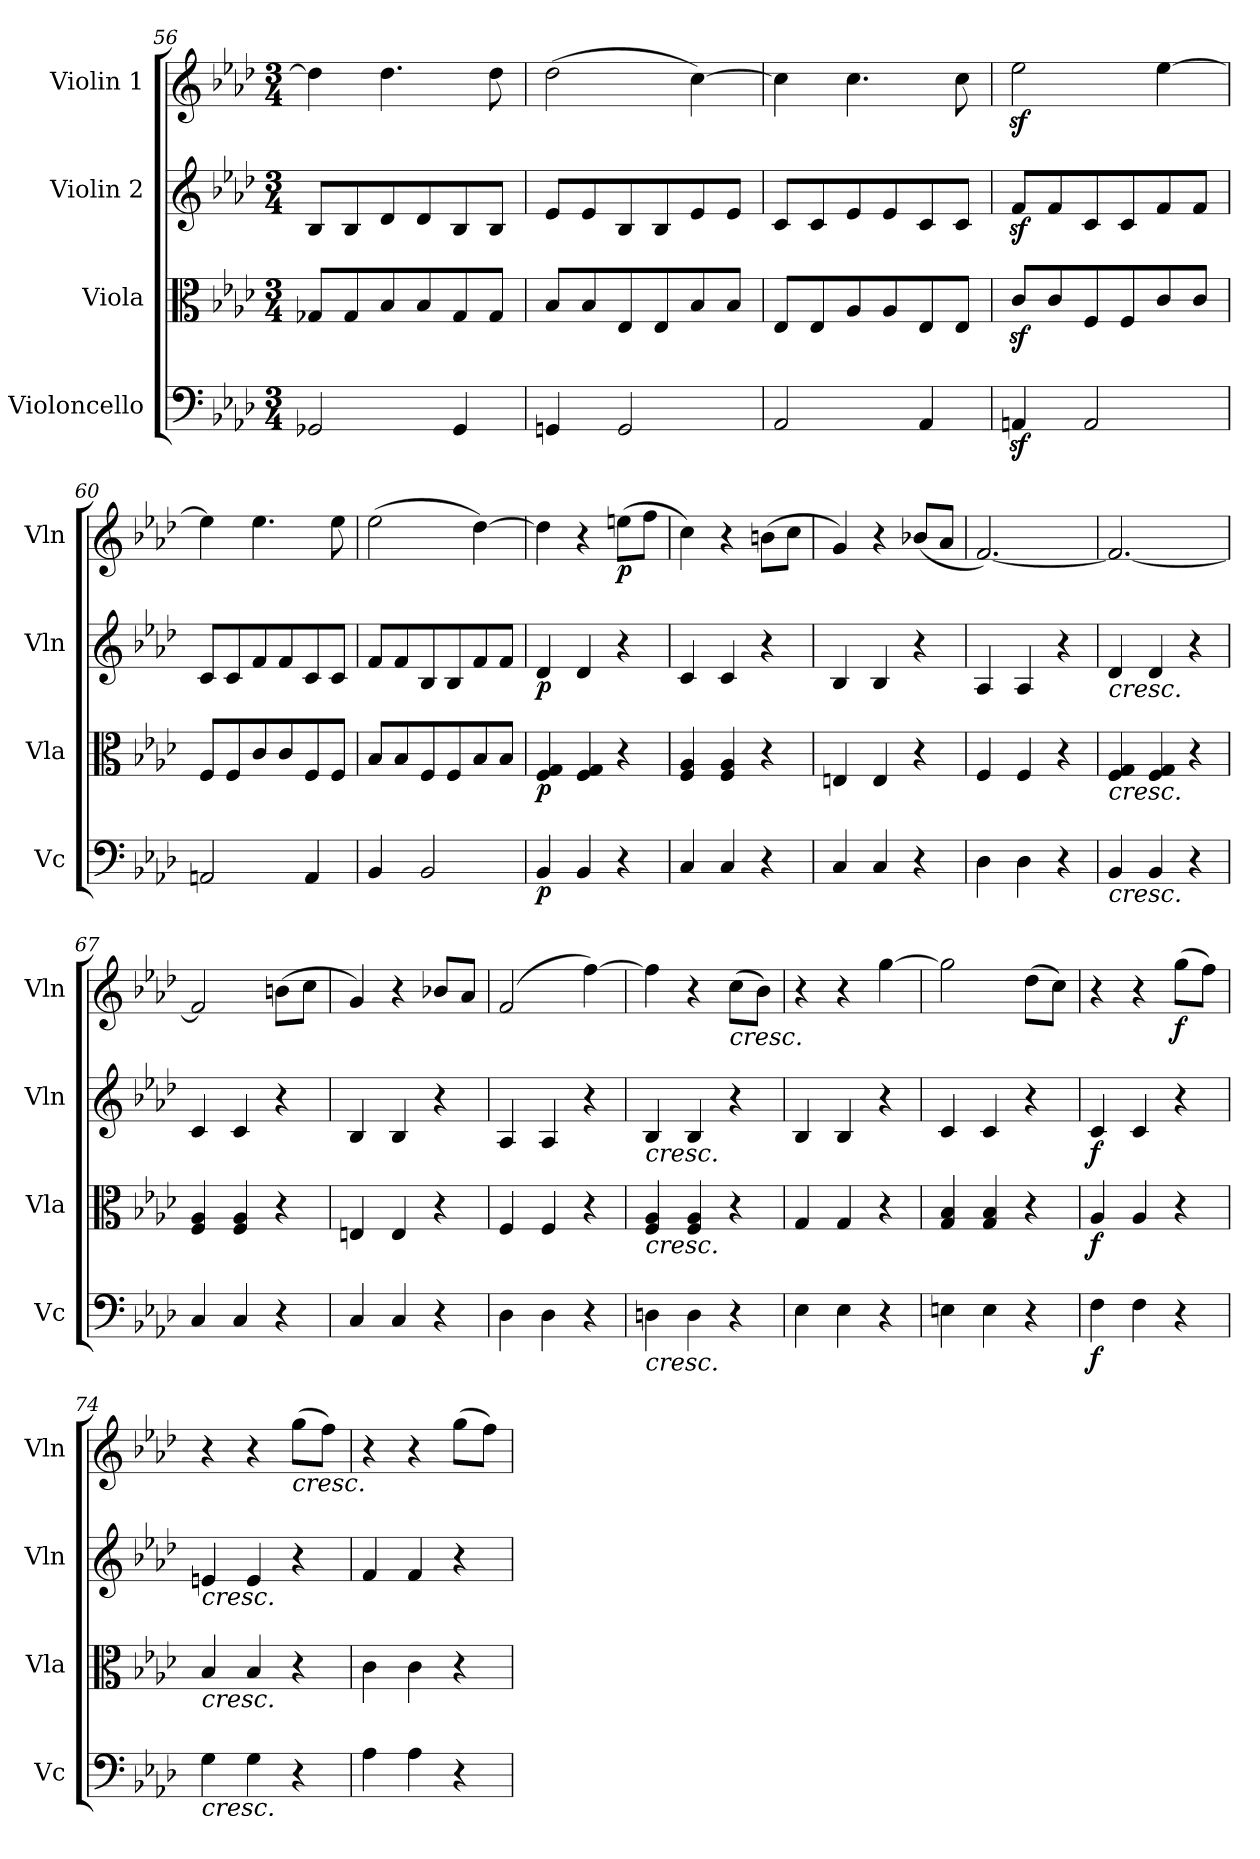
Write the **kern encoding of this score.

**kern	**dynam	**kern	**dynam	**kern	**dynam	**kern	**dynam
*part4	*part4	*part3	*part3	*part2	*part2	*part1	*part1
*staff4	*staff4	*staff3	*staff3	*staff2	*staff2	*staff1	*staff1
*I"Violoncello	*	*I"Viola	*	*I"Violin 2	*	*I"Violin 1	*
*I'Vc	*	*I'Vla	*	*I'Vln	*	*I'Vln	*
*clefF4	*	*clefC3	*	*clefG2	*	*clefG2	*
*k[b-e-a-d-]	*	*k[b-e-a-d-]	*	*k[b-e-a-d-]	*	*k[b-e-a-d-]	*
*M3/4	*	*M3/4	*	*M3/4	*	*M3/4	*
=56	=56	=56	=56	=56	=56	=56	=56
2GG-X/	.	8G-X/L	.	8B-/L	.	4dd-\]	.
.	.	8G-/	.	8B-/	.	.	.
.	.	8B-/	.	8d-/	.	4.dd-\	.
.	.	8B-/	.	8d-/	.	.	.
4GG-/	.	8G-/	.	8B-/	.	.	.
.	.	8G-/J	.	8B-/J	.	8dd-\	.
=57	=57	=57	=57	=57	=57	=57	=57
4GGn/	.	8B-/L	.	8e-/L	.	(2dd-\	.
.	.	8B-/	.	8e-/	.	.	.
2GG/	.	8E-/	.	8B-/	.	.	.
.	.	8E-/	.	8B-/	.	.	.
.	.	8B-/	.	8e-/	.	[4cc\)	.
.	.	8B-/J	.	8e-/J	.	.	.
=58	=58	=58	=58	=58	=58	=58	=58
2AA-/	.	8E-/L	.	8c/L	.	4cc\]	.
.	.	8E-/	.	8c/	.	.	.
.	.	8A-/	.	8e-/	.	4.cc\	.
.	.	8A-/	.	8e-/	.	.	.
4AA-/	.	8E-/	.	8c/	.	.	.
.	.	8E-/J	.	8c/J	.	8cc\	.
=59	=59	=59	=59	=59	=59	=59	=59
4AAnz</	.	8cz</L	.	8fz</L	.	2ee-z<\	.
.	.	8c/	.	8f/	.	.	.
2AA/	.	8F/	.	8c/	.	.	.
.	.	8F/	.	8c/	.	.	.
.	.	8c/	.	8f/	.	[4ee-\	.
.	.	8c/J	.	8f/J	.	.	.
=60	=60	=60	=60	=60	=60	=60	=60
2AAn/	.	8F/L	.	8c/L	.	4ee-\]	.
.	.	8F/	.	8c/	.	.	.
.	.	8c/	.	8f/	.	4.ee-\	.
.	.	8c/	.	8f/	.	.	.
4AA/	.	8F/	.	8c/	.	.	.
.	.	8F/J	.	8c/J	.	8ee-\	.
=61	=61	=61	=61	=61	=61	=61	=61
4BB-/	.	8B-/L	.	8f/L	.	(2ee-\	.
.	.	8B-/	.	8f/	.	.	.
2BB-/	.	8F/	.	8B-/	.	.	.
.	.	8F/	.	8B-/	.	.	.
.	.	8B-/	.	8f/	.	[4dd-\)	.
.	.	8B-/J	.	8f/J	.	.	.
!!LO:LB:g=z
=62	=62	=62	=62	=62	=62	=62	=62
!	!LO:DY:b	!	!LO:DY:b	!	!LO:DY:b	!	!
4BB-/	p	4F/ 4G/	p	4d-/	p	4dd-\]	.
4BB-/	.	4F/ 4G/	.	4d-/	.	4r	.
!	!	!	!	!	!	!	!LO:DY:b
4r	.	4r	.	4r	.	(8een\L	p
.	.	.	.	.	.	8ff\J	.
=63	=63	=63	=63	=63	=63	=63	=63
4C/	.	4F/ 4A-/	.	4c/	.	4cc\)	.
4C/	.	4F/ 4A-/	.	4c/	.	4r	.
4r	.	4r	.	4r	.	(8bn\L	.
.	.	.	.	.	.	8cc\J	.
=64	=64	=64	=64	=64	=64	=64	=64
4C/	.	4En/	.	4B-/	.	4g/)	.
4C/	.	4E/	.	4B-/	.	4r	.
4r	.	4r	.	4r	.	(8b-X/L	.
.	.	.	.	.	.	8a-/J	.
=65	=65	=65	=65	=65	=65	=65	=65
4D-\	.	4F/	.	4A-/	.	[2.f/)	.
4D-\	.	4F/	.	4A-/	.	.	.
4r	.	4r	.	4r	.	.	.
!!LO:PB:g=z
=66	=66	=66	=66	=66	=66	=66	=66
!	!	!	!	!LO:TX:b:i:t=cresc.	!	!	!
!	!	!LO:TX:b:i:t=cresc.	!	!	!	!	!
!LO:TX:b:i:t=cresc.	!	!	!	!	!	!	!
4BB-/	.	4F/ 4G/	.	4d-/	.	2.f/_	.
4BB-/	.	4F/ 4G/	.	4d-/	.	.	.
4r	.	4r	.	4r	.	.	.
=67	=67	=67	=67	=67	=67	=67	=67
4C/	.	4F/ 4A-/	.	4c/	.	2f/]	.
4C/	.	4F/ 4A-/	.	4c/	.	.	.
4r	.	4r	.	4r	.	(8bn\L	.
.	.	.	.	.	.	8cc\J	.
=68	=68	=68	=68	=68	=68	=68	=68
4C/	.	4En/	.	4B-/	.	4g/)	.
4C/	.	4E/	.	4B-/	.	4r	.
4r	.	4r	.	4r	.	8b-X/L	.
.	.	.	.	.	.	8a-/J	.
=69	=69	=69	=69	=69	=69	=69	=69
4D-\	.	4F/	.	4A-/	.	(2f/	.
4D-\	.	4F/	.	4A-/	.	.	.
4r	.	4r	.	4r	.	[4ff\)	.
=70	=70	=70	=70	=70	=70	=70	=70
!	!	!	!	!LO:TX:b:i:t=cresc.	!	!	!
!	!	!LO:TX:b:i:t=cresc.	!	!	!	!	!
!LO:TX:b:i:t=cresc.	!	!	!	!	!	!	!
4Dn\	.	4F/ 4A-/	.	4B-/	.	4ff\]	.
4D\	.	4F/ 4A-/	.	4B-/	.	4r	.
!	!	!	!	!	!	!LO:TX:b:i:t=cresc.	!
4r	.	4r	.	4r	.	(8cc\L	.
.	.	.	.	.	.	8b-\J)	.
=71	=71	=71	=71	=71	=71	=71	=71
4E-\	.	4G/	.	4B-/	.	4r	.
4E-\	.	4G/	.	4B-/	.	4r	.
4r	.	4r	.	4r	.	[4gg\	.
=72	=72	=72	=72	=72	=72	=72	=72
4En\	.	4G/ 4B-/	.	4c/	.	2gg\]	.
4E\	.	4G/ 4B-/	.	4c/	.	.	.
4r	.	4r	.	4r	.	(8dd-\L	.
.	.	.	.	.	.	8cc\J)	.
=73	=73	=73	=73	=73	=73	=73	=73
!	!LO:DY:b	!	!LO:DY:b	!	!LO:DY:b	!	!
4F\	f	4A-/	f	4c/	f	4r	.
4F\	.	4A-/	.	4c/	.	4r	.
!	!	!	!	!	!	!	!LO:DY:b
4r	.	4r	.	4r	.	(8gg\L	f
.	.	.	.	.	.	8ff\J)	.
=74	=74	=74	=74	=74	=74	=74	=74
!	!	!	!	!LO:TX:b:i:t=cresc.	!	!	!
!	!	!LO:TX:b:i:t=cresc.	!	!	!	!	!
!LO:TX:b:i:t=cresc.	!	!	!	!	!	!	!
4G\	.	4B-/	.	4en/	.	4r	.
4G\	.	4B-/	.	4e/	.	4r	.
!	!	!	!	!	!	!LO:TX:b:i:t=cresc.	!
4r	.	4r	.	4r	.	(8gg\L	.
.	.	.	.	.	.	8ff\J)	.
=75	=75	=75	=75	=75	=75	=75	=75
4A-\	.	4c\	.	4f/	.	4r	.
4A-\	.	4c\	.	4f/	.	4r	.
4r	.	4r	.	4r	.	(8gg\L	.
.	.	.	.	.	.	8ff\J)	.
=	=	=	=	=	=	=	=
*-	*-	*-	*-	*-	*-	*-	*-
